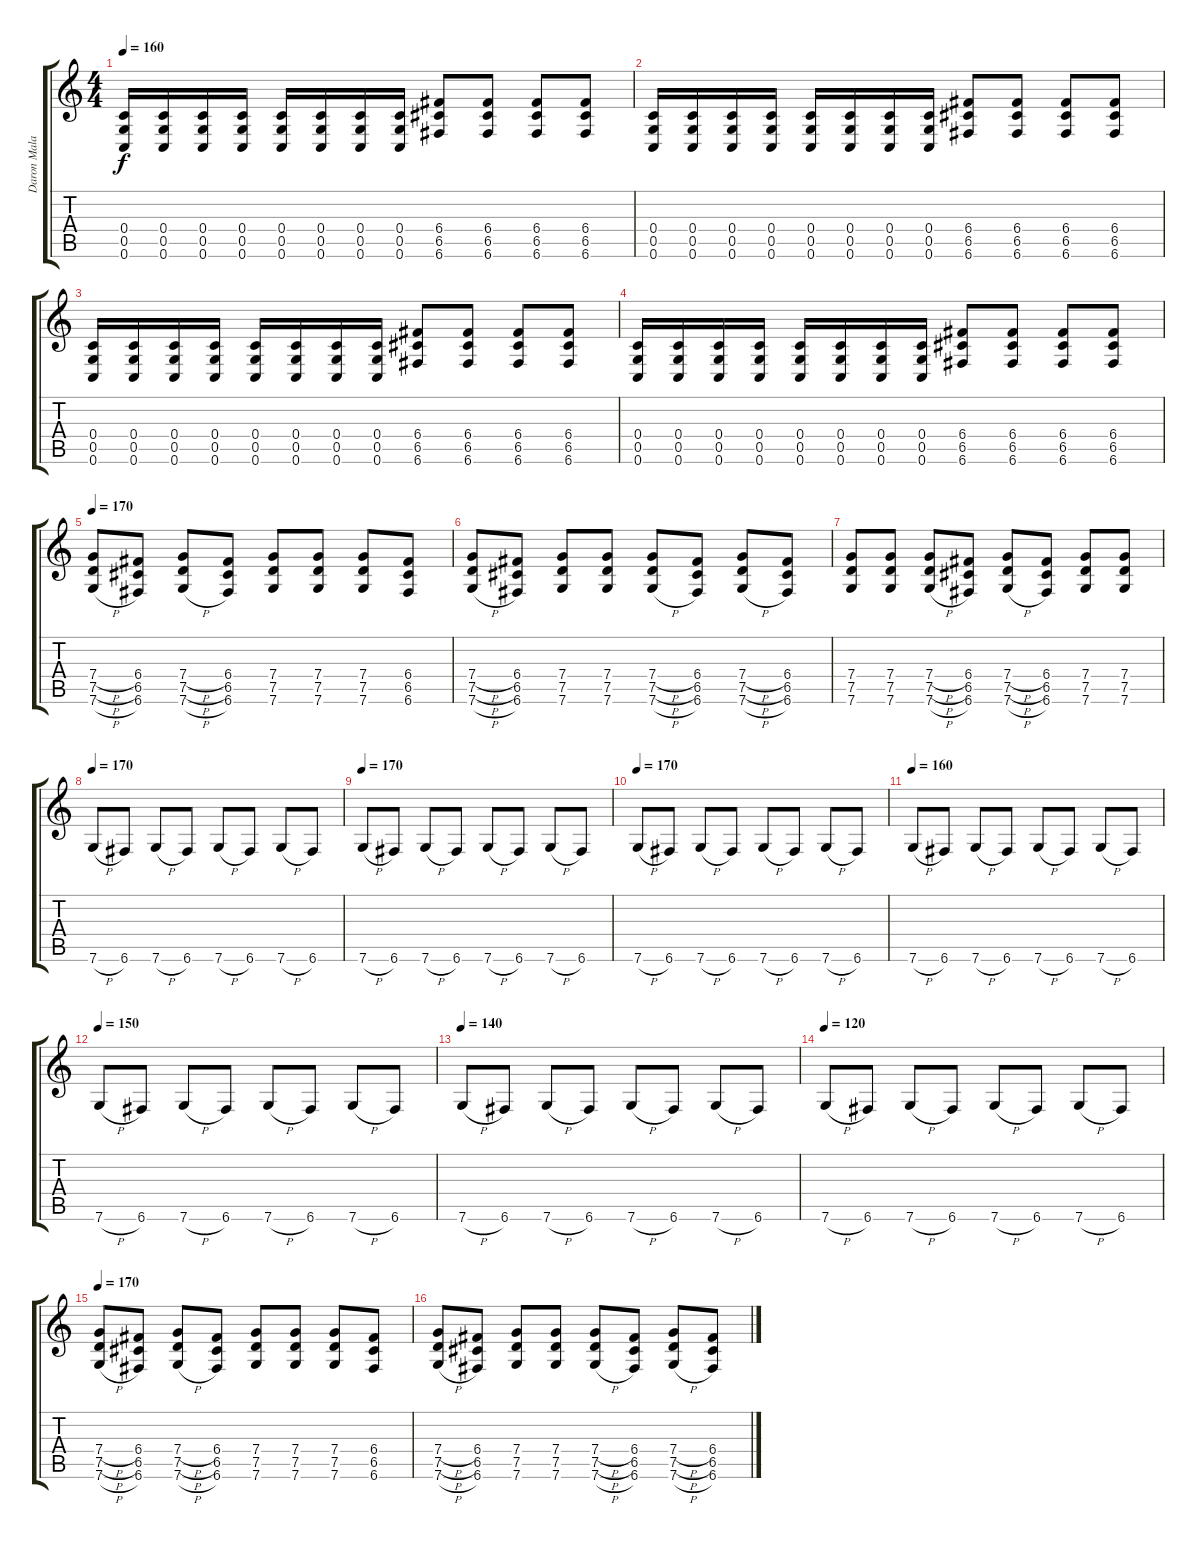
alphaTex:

\track ("Daron Malakian(Guitar)" "Daron Mala") {instrument overdrivenguitar}
\staff {score tabs}
\tuning (D4 A3 F3 C3 G2 C2) {hide}
\ts (4 4)
\tempo 160
\clef g2
\ks c
(0.4 0.5 0.6).16{dy f} (0.4 0.5 0.6).16 (0.4 0.5 0.6).16 (0.4 0.5 0.6).16 (0.4 0.5 0.6).16 (0.4 0.5 0.6).16 (0.4 0.5 0.6).16 (0.4 0.5 0.6).16 (6.4 6.5 6.6).8 (6.4 6.5 6.6).8 (6.4 6.5 6.6).8 (6.4 6.5 6.6).8 |
(0.4 0.5 0.6).16 (0.4 0.5 0.6).16 (0.4 0.5 0.6).16 (0.4 0.5 0.6).16 (0.4 0.5 0.6).16 (0.4 0.5 0.6).16 (0.4 0.5 0.6).16 (0.4 0.5 0.6).16 (6.4 6.5 6.6).8 (6.4 6.5 6.6).8 (6.4 6.5 6.6).8 (6.4 6.5 6.6).8 |
(0.4 0.5 0.6).16 (0.4 0.5 0.6).16 (0.4 0.5 0.6).16 (0.4 0.5 0.6).16 (0.4 0.5 0.6).16 (0.4 0.5 0.6).16 (0.4 0.5 0.6).16 (0.4 0.5 0.6).16 (6.4 6.5 6.6).8 (6.4 6.5 6.6).8 (6.4 6.5 6.6).8 (6.4 6.5 6.6).8 |
(0.4 0.5 0.6).16 (0.4 0.5 0.6).16 (0.4 0.5 0.6).16 (0.4 0.5 0.6).16 (0.4 0.5 0.6).16 (0.4 0.5 0.6).16 (0.4 0.5 0.6).16 (0.4 0.5 0.6).16 (6.4 6.5 6.6).8 (6.4 6.5 6.6).8 (6.4 6.5 6.6).8 (6.4 6.5 6.6).8 |
\tempo 170
(7.4{h} 7.5{h} 7.6{h}).8 (6.4 6.5 6.6).8 (7.4{h} 7.5{h} 7.6{h}).8 (6.4 6.5 6.6).8 (7.4 7.5 7.6).8 (7.4 7.5 7.6).8 (7.4 7.5 7.6).8 (6.4 6.5 6.6).8 |
(7.4{h} 7.5{h} 7.6{h}).8 (6.4 6.5 6.6).8 (7.4 7.5 7.6).8 (7.4 7.5 7.6).8 (7.4{h} 7.5{h} 7.6{h}).8 (6.4 6.5 6.6).8 (7.4{h} 7.5{h} 7.6{h}).8 (6.4 6.5 6.6).8 |
(7.4 7.5 7.6).8 (7.4 7.5 7.6).8 (7.4{h} 7.5{h} 7.6{h}).8 (6.4 6.5 6.6).8 (7.4{h} 7.5{h} 7.6{h}).8 (6.4 6.5 6.6).8 (7.4 7.5 7.6).8 (7.4 7.5 7.6).8 |
\tempo 170
7.6{h}.8 6.6.8 7.6{h}.8 6.6.8 7.6{h}.8 6.6.8 7.6{h}.8 6.6.8 |
\tempo 170
7.6{h}.8 6.6.8 7.6{h}.8 6.6.8 7.6{h}.8 6.6.8 7.6{h}.8 6.6.8 |
\tempo 170
7.6{h}.8 6.6.8 7.6{h}.8 6.6.8 7.6{h}.8 6.6.8 7.6{h}.8 6.6.8 |
\tempo 160
7.6{h}.8 6.6.8 7.6{h}.8 6.6.8 7.6{h}.8 6.6.8 7.6{h}.8 6.6.8 |
\tempo 150
7.6{h}.8 6.6.8 7.6{h}.8 6.6.8 7.6{h}.8 6.6.8 7.6{h}.8 6.6.8 |
\tempo 140
7.6{h}.8 6.6.8 7.6{h}.8 6.6.8 7.6{h}.8 6.6.8 7.6{h}.8 6.6.8 |
\tempo 120
7.6{h}.8 6.6.8 7.6{h}.8 6.6.8 7.6{h}.8 6.6.8 7.6{h}.8 6.6.8 |
\tempo 170
(7.4{h} 7.5{h} 7.6{h}).8 (6.4 6.5 6.6).8 (7.4{h} 7.5{h} 7.6{h}).8 (6.4 6.5 6.6).8 (7.4 7.5 7.6).8 (7.4 7.5 7.6).8 (7.4 7.5 7.6).8 (6.4 6.5 6.6).8 |
(7.4{h} 7.5{h} 7.6{h}).8 (6.4 6.5 6.6).8 (7.4 7.5 7.6).8 (7.4 7.5 7.6).8 (7.4{h} 7.5{h} 7.6{h}).8 (6.4 6.5 6.6).8 (7.4{h} 7.5{h} 7.6{h}).8 (6.4 6.5 6.6).8
